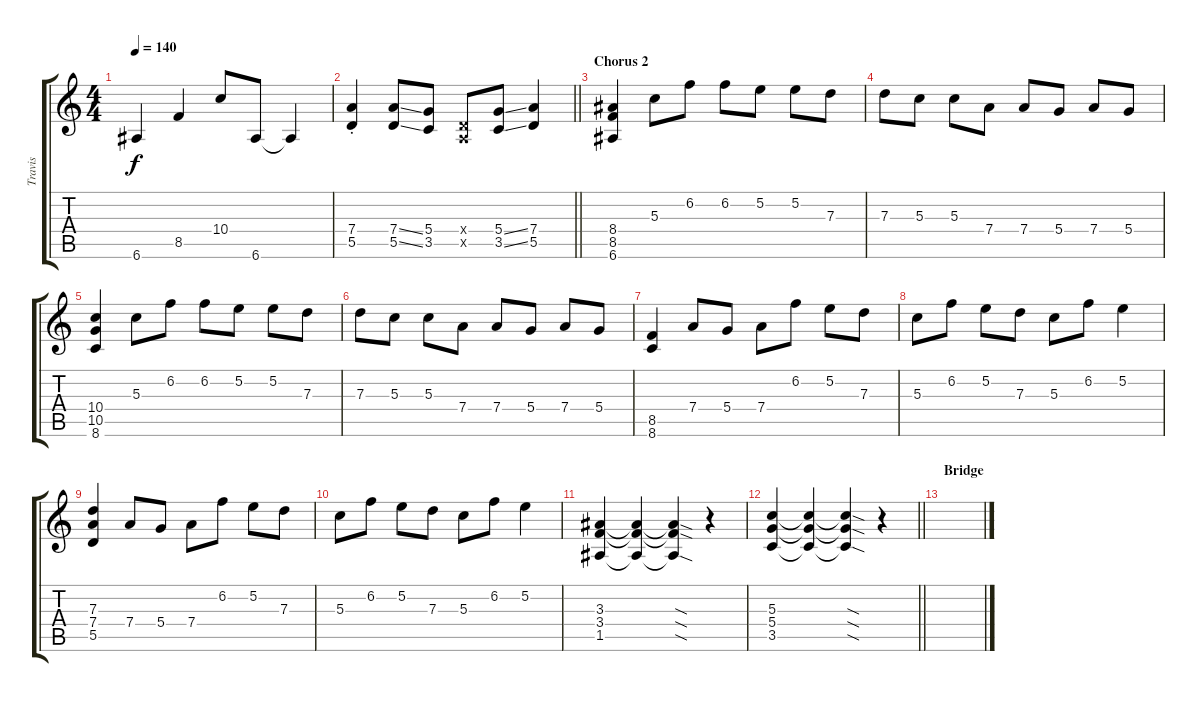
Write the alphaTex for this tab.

\track ("Travis" "Travis") {instrument overdrivenguitar}
\staff {score tabs}
\tuning (E4 B3 G3 D3 A2 E2) {hide}
\ts (4 4)
\tempo 140
\clef g2
\ks c
6.6.4{dy f} 8.5.4 10.4.8 6.6.8 6.6{t}.4 |
\barLineRight lightlight
(7.4{st} 5.5{st}).4 (7.4{ss} 5.5{ss}).8 (5.4 3.5).8 (0.4{x} 0.5{x}).8 (5.4{ss} 3.5{ss}).8 (7.4 5.5).4 |
\section ("" "Chorus 2")
(8.4 8.5 6.6).4 5.3.8 6.2.8 6.2.8 5.2.8 5.2.8 7.3.8 |
7.3.8 5.3.8 5.3.8 7.4.8 7.4.8 5.4.8 7.4.8 5.4.8 |
(10.4 10.5 8.6).4 5.3.8 6.2.8 6.2.8 5.2.8 5.2.8 7.3.8 |
7.3.8 5.3.8 5.3.8 7.4.8 7.4.8 5.4.8 7.4.8 5.4.8 |
(8.5 8.6).4 7.4.8 5.4.8 7.4.8 6.2.8 5.2.8 7.3.8 |
5.3.8 6.2.8 5.2.8 7.3.8 5.3.8 6.2.8 5.2.4 |
(7.3 7.4 5.5).4 7.4.8 5.4.8 7.4.8 6.2.8 5.2.8 7.3.8 |
5.3.8 6.2.8 5.2.8 7.3.8 5.3.8 6.2.8 5.2.4 |
(3.3 3.4 1.5).4 (3.3{t} 3.4{t} 1.5{t}).4 (3.3{sod t} 3.4{sod t} 1.5{sod t}).4 r.4 |
\barLineRight lightlight
(5.3 5.4 3.5).4 (5.3{t} 5.4{t} 3.5{t}).4 (5.3{sod t} 5.4{sod t} 3.5{sod t}).4 r.4 |
\section ("" "Bridge")
